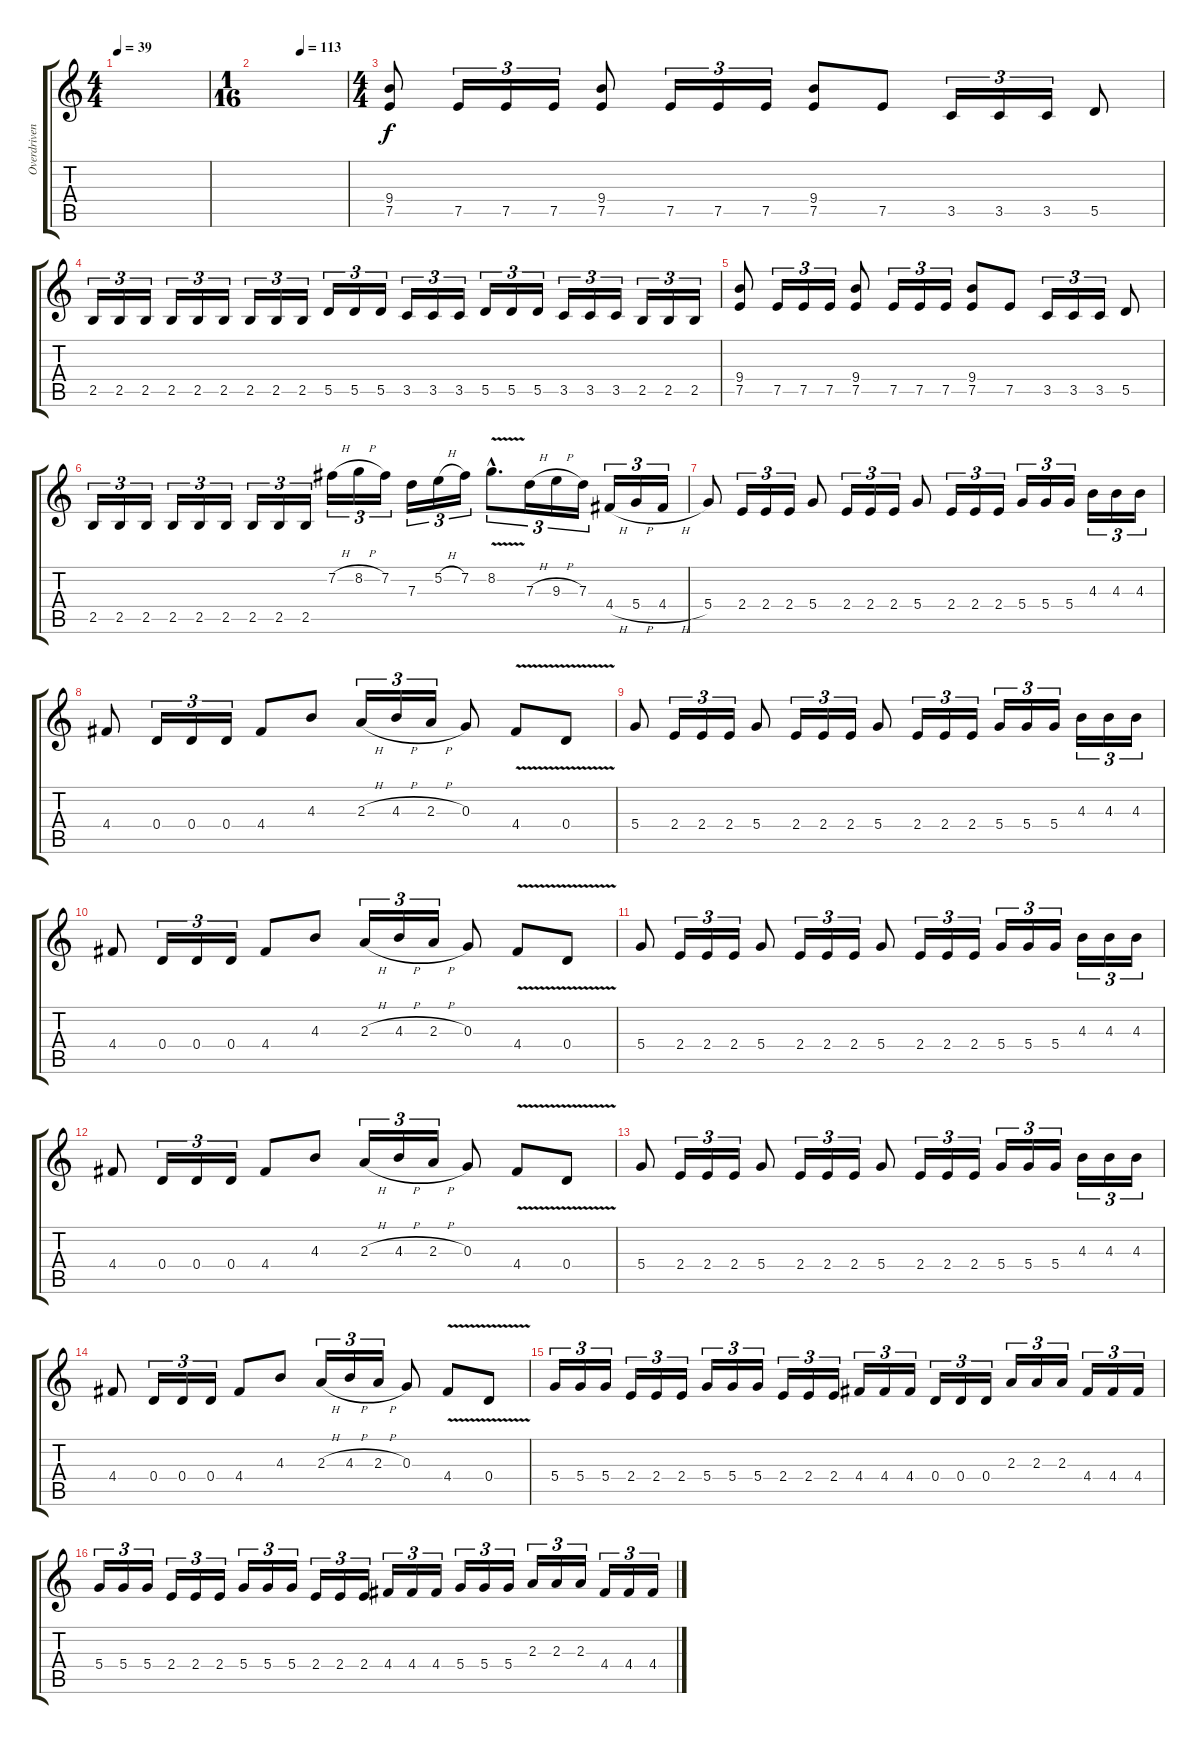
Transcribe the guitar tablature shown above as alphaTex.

\track ("Overdriven Guitar 2" "Overdriven") {instrument overdrivenguitar}
\staff {score tabs}
\tuning (E4 B3 G3 D3 A2 E2) {hide}
\ts (4 4)
\tempo 39
\clef g2
\ks c
|
\ts (1 16)
\tempo (113 0.5)
|
\ts (4 4)
(9.4 7.5).8 7.5.16{tu (3 2)} 7.5.16{tu (3 2)} 7.5.16{tu (3 2)} (9.4 7.5).8 7.5.16{tu (3 2)} 7.5.16{tu (3 2)} 7.5.16{tu (3 2)} (9.4 7.5).8 7.5.8 3.5.16{tu (3 2)} 3.5.16{tu (3 2)} 3.5.16{tu (3 2)} 5.5.8 |
2.5.16{tu (3 2)} 2.5.16{tu (3 2)} 2.5.16{tu (3 2)} 2.5.16{tu (3 2)} 2.5.16{tu (3 2)} 2.5.16{tu (3 2)} 2.5.16{tu (3 2)} 2.5.16{tu (3 2)} 2.5.16{tu (3 2)} 5.5.16{tu (3 2)} 5.5.16{tu (3 2)} 5.5.16{tu (3 2)} 3.5.16{tu (3 2)} 3.5.16{tu (3 2)} 3.5.16{tu (3 2)} 5.5.16{tu (3 2)} 5.5.16{tu (3 2)} 5.5.16{tu (3 2)} 3.5.16{tu (3 2)} 3.5.16{tu (3 2)} 3.5.16{tu (3 2)} 2.5.16{tu (3 2)} 2.5.16{tu (3 2)} 2.5.16{tu (3 2)} |
(9.4 7.5).8 7.5.16{tu (3 2)} 7.5.16{tu (3 2)} 7.5.16{tu (3 2)} (9.4 7.5).8 7.5.16{tu (3 2)} 7.5.16{tu (3 2)} 7.5.16{tu (3 2)} (9.4 7.5).8 7.5.8 3.5.16{tu (3 2)} 3.5.16{tu (3 2)} 3.5.16{tu (3 2)} 5.5.8 |
2.5.16{tu (3 2)} 2.5.16{tu (3 2)} 2.5.16{tu (3 2)} 2.5.16{tu (3 2)} 2.5.16{tu (3 2)} 2.5.16{tu (3 2)} 2.5.16{tu (3 2)} 2.5.16{tu (3 2)} 2.5.16{tu (3 2)} 7.2{h}.16{tu (3 2)} 8.2{h}.16{tu (3 2)} 7.2.16{tu (3 2)} 7.3.16{tu (3 2)} 5.2{h}.16{tu (3 2)} 7.2.16{tu (3 2)} 8.2{v hac}.8{d tu (3 2)} 7.3{h}.16{tu (3 2)} 9.3{h}.16{tu (3 2)} 7.3.16{tu (3 2)} 4.4{h}.16{tu (3 2)} 5.4{h}.16{tu (3 2)} 4.4{h}.16{tu (3 2)} |
5.4.8 2.4.16{tu (3 2)} 2.4.16{tu (3 2)} 2.4.16{tu (3 2)} 5.4.8 2.4.16{tu (3 2)} 2.4.16{tu (3 2)} 2.4.16{tu (3 2)} 5.4.8 2.4.16{tu (3 2)} 2.4.16{tu (3 2)} 2.4.16{tu (3 2)} 5.4.16{tu (3 2)} 5.4.16{tu (3 2)} 5.4.16{tu (3 2)} 4.3.16{tu (3 2)} 4.3.16{tu (3 2)} 4.3.16{tu (3 2)} |
4.4.8 0.4.16{tu (3 2)} 0.4.16{tu (3 2)} 0.4.16{tu (3 2)} 4.4.8 4.3.8 2.3{h}.16{tu (3 2)} 4.3{h}.16{tu (3 2)} 2.3{h}.16{tu (3 2)} 0.3.8 4.4{v}.8 0.4{v}.8 |
5.4.8 2.4.16{tu (3 2)} 2.4.16{tu (3 2)} 2.4.16{tu (3 2)} 5.4.8 2.4.16{tu (3 2)} 2.4.16{tu (3 2)} 2.4.16{tu (3 2)} 5.4.8 2.4.16{tu (3 2)} 2.4.16{tu (3 2)} 2.4.16{tu (3 2)} 5.4.16{tu (3 2)} 5.4.16{tu (3 2)} 5.4.16{tu (3 2)} 4.3.16{tu (3 2)} 4.3.16{tu (3 2)} 4.3.16{tu (3 2)} |
4.4.8 0.4.16{tu (3 2)} 0.4.16{tu (3 2)} 0.4.16{tu (3 2)} 4.4.8 4.3.8 2.3{h}.16{tu (3 2)} 4.3{h}.16{tu (3 2)} 2.3{h}.16{tu (3 2)} 0.3.8 4.4{v}.8 0.4{v}.8 |
5.4.8 2.4.16{tu (3 2)} 2.4.16{tu (3 2)} 2.4.16{tu (3 2)} 5.4.8 2.4.16{tu (3 2)} 2.4.16{tu (3 2)} 2.4.16{tu (3 2)} 5.4.8 2.4.16{tu (3 2)} 2.4.16{tu (3 2)} 2.4.16{tu (3 2)} 5.4.16{tu (3 2)} 5.4.16{tu (3 2)} 5.4.16{tu (3 2)} 4.3.16{tu (3 2)} 4.3.16{tu (3 2)} 4.3.16{tu (3 2)} |
4.4.8 0.4.16{tu (3 2)} 0.4.16{tu (3 2)} 0.4.16{tu (3 2)} 4.4.8 4.3.8 2.3{h}.16{tu (3 2)} 4.3{h}.16{tu (3 2)} 2.3{h}.16{tu (3 2)} 0.3.8 4.4{v}.8 0.4{v}.8 |
5.4.8 2.4.16{tu (3 2)} 2.4.16{tu (3 2)} 2.4.16{tu (3 2)} 5.4.8 2.4.16{tu (3 2)} 2.4.16{tu (3 2)} 2.4.16{tu (3 2)} 5.4.8 2.4.16{tu (3 2)} 2.4.16{tu (3 2)} 2.4.16{tu (3 2)} 5.4.16{tu (3 2)} 5.4.16{tu (3 2)} 5.4.16{tu (3 2)} 4.3.16{tu (3 2)} 4.3.16{tu (3 2)} 4.3.16{tu (3 2)} |
4.4.8 0.4.16{tu (3 2)} 0.4.16{tu (3 2)} 0.4.16{tu (3 2)} 4.4.8 4.3.8 2.3{h}.16{tu (3 2)} 4.3{h}.16{tu (3 2)} 2.3{h}.16{tu (3 2)} 0.3.8 4.4{v}.8 0.4{v}.8 |
5.4.16{tu (3 2)} 5.4.16{tu (3 2)} 5.4.16{tu (3 2)} 2.4.16{tu (3 2)} 2.4.16{tu (3 2)} 2.4.16{tu (3 2)} 5.4.16{tu (3 2)} 5.4.16{tu (3 2)} 5.4.16{tu (3 2)} 2.4.16{tu (3 2)} 2.4.16{tu (3 2)} 2.4.16{tu (3 2)} 4.4.16{tu (3 2)} 4.4.16{tu (3 2)} 4.4.16{tu (3 2)} 0.4.16{tu (3 2)} 0.4.16{tu (3 2)} 0.4.16{tu (3 2)} 2.3.16{tu (3 2)} 2.3.16{tu (3 2)} 2.3.16{tu (3 2)} 4.4.16{tu (3 2)} 4.4.16{tu (3 2)} 4.4.16{tu (3 2)} |
5.4.16{tu (3 2)} 5.4.16{tu (3 2)} 5.4.16{tu (3 2)} 2.4.16{tu (3 2)} 2.4.16{tu (3 2)} 2.4.16{tu (3 2)} 5.4.16{tu (3 2)} 5.4.16{tu (3 2)} 5.4.16{tu (3 2)} 2.4.16{tu (3 2)} 2.4.16{tu (3 2)} 2.4.16{tu (3 2)} 4.4.16{tu (3 2)} 4.4.16{tu (3 2)} 4.4.16{tu (3 2)} 5.4.16{tu (3 2)} 5.4.16{tu (3 2)} 5.4.16{tu (3 2)} 2.3.16{tu (3 2)} 2.3.16{tu (3 2)} 2.3.16{tu (3 2)} 4.4.16{tu (3 2)} 4.4.16{tu (3 2)} 4.4.16{tu (3 2)}
